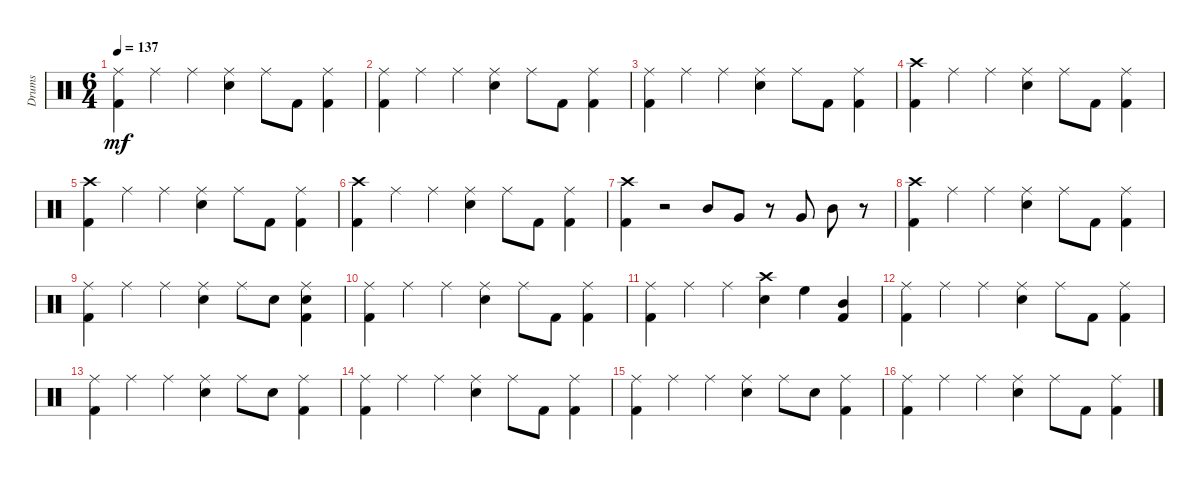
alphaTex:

\track ("Drums" "Drums") {instrument percussion}
\staff {score}
\articulation defaults
\ts (6 4)
\tempo 137
\clef neutral
\ks c
("Ride (middle)" "Kick (hit) 2").4{dy mf} "Ride (middle)".4 "Ride (middle)".4 ("Ride (middle)" "Snare (hit) 2").4 "Ride (middle)".8 "Kick (hit) 2".8 ("Ride (middle)" "Kick (hit) 2").4 |
("Ride (middle)" "Kick (hit) 2").4 "Ride (middle)".4 "Ride (middle)".4 ("Ride (middle)" "Snare (hit) 2").4 "Ride (middle)".8 "Kick (hit) 2".8 ("Ride (middle)" "Kick (hit) 2").4 |
("Ride (middle)" "Kick (hit) 2").4 "Ride (middle)".4 "Ride (middle)".4 ("Ride (middle)" "Snare (hit) 2").4 "Ride (middle)".8 "Kick (hit) 2".8 ("Ride (middle)" "Kick (hit) 2").4 |
("Crash high (hit)" "Kick (hit) 2").4 "Ride (middle)".4 "Ride (middle)".4 ("Ride (middle)" "Snare (hit) 2").4 "Ride (middle)".8 "Kick (hit) 2".8 ("Ride (middle)" "Kick (hit) 2").4 |
("Crash high (hit)" "Kick (hit) 2").4 "Ride (middle)".4 "Ride (middle)".4 ("Ride (middle)" "Snare (hit) 2").4 "Ride (middle)".8 "Kick (hit) 2".8 ("Ride (middle)" "Kick (hit) 2").4 |
("Crash high (hit)" "Kick (hit) 2").4 "Ride (middle)".4 "Ride (middle)".4 ("Ride (middle)" "Snare (hit) 2").4 "Ride (middle)".8 "Kick (hit) 2".8 ("Ride (middle)" "Kick (hit) 2").4 |
("Crash high (hit)" "Kick (hit) 2").4 r.2 "Mid Tom (hit)".8 "Very Low Tom (hit)".8 r.8 "Very Low Tom (hit)".8 "Mid Tom (hit)".8 r.8 |
("Crash high (hit)" "Kick (hit) 2").4 "Ride (middle)".4 "Ride (middle)".4 ("Ride (middle)" "Snare (hit) 2").4 "Ride (middle)".8 "Kick (hit) 2".8 ("Ride (middle)" "Kick (hit) 2").4 |
("Ride (middle)" "Kick (hit) 2").4 "Ride (middle)".4 "Ride (middle)".4 ("Ride (middle)" "Snare (hit) 2").4 "Ride (middle)".8 "Snare (hit) 2".8 ("Ride (middle)" "Snare (hit) 2" "Kick (hit) 2").4 |
("Ride (middle)" "Kick (hit) 2").4 "Ride (middle)".4 "Ride (middle)".4 ("Ride (middle)" "Snare (hit) 2").4 "Ride (middle)".8 "Kick (hit) 2".8 ("Ride (middle)" "Kick (hit) 2").4 |
("Ride (middle)" "Kick (hit) 2").4 "Ride (middle)".4 "Ride (middle)".4 ("Crash high (hit)" "Snare (hit) 2").4 "High Floor Tom (hit)".4 ("Mid Tom (hit)" "Kick (hit) 2").4 |
("Ride (middle)" "Kick (hit) 2").4 "Ride (middle)".4 "Ride (middle)".4 ("Ride (middle)" "Snare (hit) 2").4 "Ride (middle)".8 "Kick (hit) 2".8 ("Ride (middle)" "Kick (hit) 2").4 |
("Ride (middle)" "Kick (hit) 2").4 "Ride (middle)".4 "Ride (middle)".4 ("Ride (middle)" "Snare (hit) 2").4 "Ride (middle)".8 "Snare (hit) 2".8 ("Ride (middle)" "Kick (hit) 2").4 |
("Ride (middle)" "Kick (hit) 2").4 "Ride (middle)".4 "Ride (middle)".4 ("Ride (middle)" "Snare (hit) 2").4 "Ride (middle)".8 "Kick (hit) 2".8 ("Ride (middle)" "Kick (hit) 2").4 |
("Ride (middle)" "Kick (hit) 2").4 "Ride (middle)".4 "Ride (middle)".4 ("Ride (middle)" "Snare (hit) 2").4 "Ride (middle)".8 "Snare (hit) 2".8 ("Ride (middle)" "Kick (hit) 2").4 |
("Ride (middle)" "Kick (hit) 2").4 "Ride (middle)".4 "Ride (middle)".4 ("Ride (middle)" "Snare (hit) 2").4 "Ride (middle)".8 "Kick (hit) 2".8 ("Ride (middle)" "Kick (hit) 2").4
